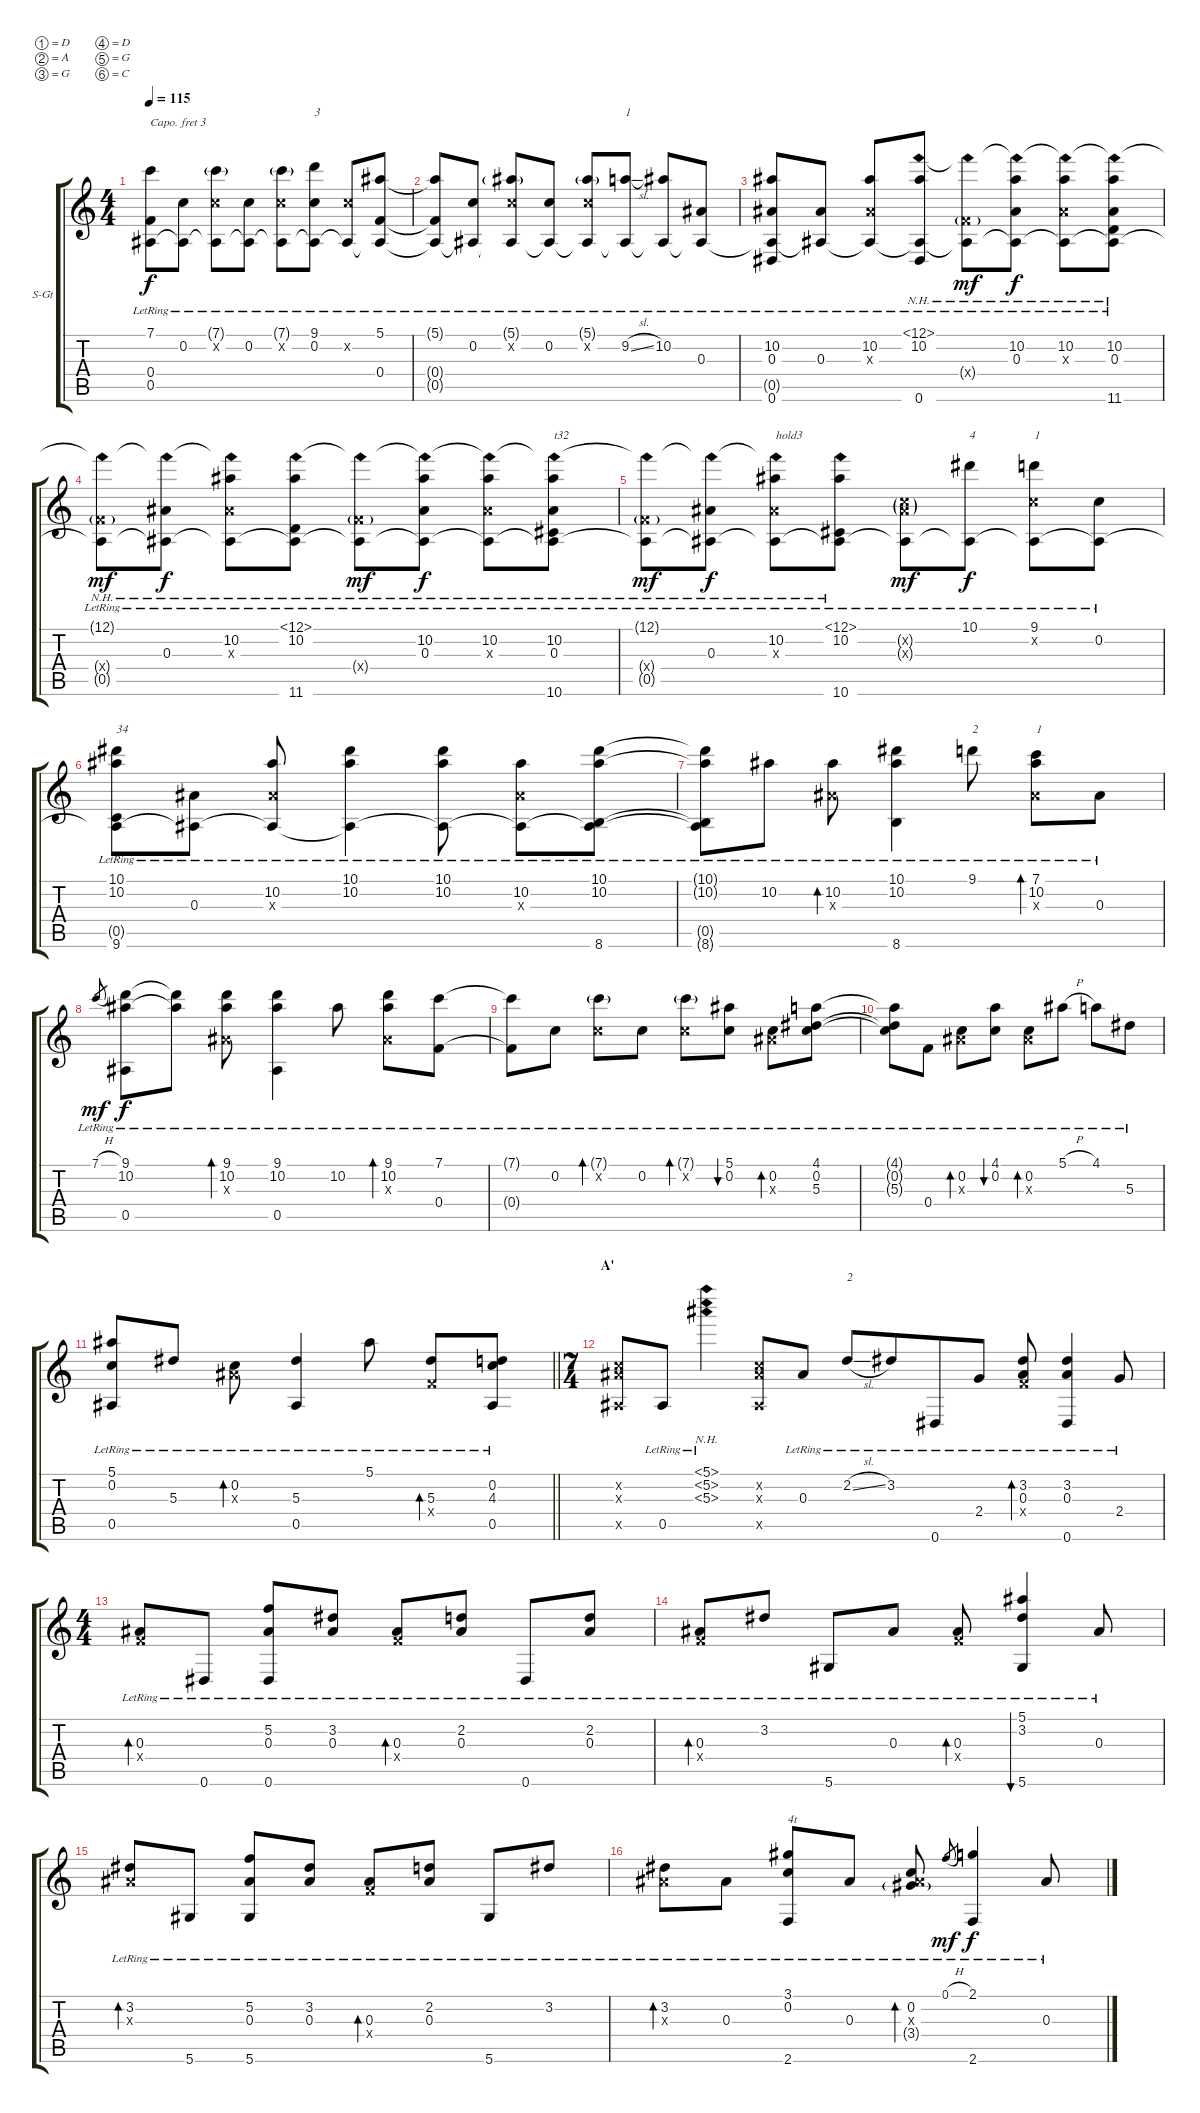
\bracketExtendMode groupsimilarinstruments
\firstSystemTrackNameOrientation horizontal
\otherSystemsTrackNameOrientation horizontal
\track ("Track 1" "S-Gt") {instrument acousticguitarsteel}
\staff {score tabs}
\capo 3
\tuning (D4 A3 G3 D3 G2 C2)
\ts (4 4)
\tempo 115
\clef g2
\ks c
(7.1{lr t} 0.4{lr t} 0.5{lr t}).8{dy f} (0.2{lr} 0.5{lr t}).8 (7.1{g} 0.2{x} 0.5{lr t}).8 (0.2{lr} 0.5{lr t}).8 (7.1{g lr} 0.2{x} 0.5{lr t}).8 (9.1{lr} 0.2{lr} 0.5{lr t}).8{txt "3"} (0.2{x} 0.5{lr t}).8 (5.1{lr} 0.4{lr} 0.5{lr t}).8 |
(5.1{lr t} 0.4{lr t} 0.5{lr t}).8 (0.2{lr} 0.5{lr t}).8 (5.1{g lr} 0.2{x} 0.5{lr t}).8 (0.2{lr} 0.5{lr t}).8 (5.1{g lr} 0.2{x} 0.5{lr t}).8 (9.2{sl lr} 0.5{lr t}).8{txt "1"} (10.2{lr} 0.5{lr t}).8 (0.3{lr} 0.5{lr t}).8 |
(10.2{lr} 0.3{lr} 0.6{lr} 0.5{lr t}).8 (0.3{lr} 0.5{lr t}).8 (10.2{lr} 0.3{x} 0.5{lr t}).8 (12.1{nh lr} 10.2{lr} 0.6{lr} 0.5{lr t}).8 (0.4{g x} 12.1{nh lr t} 0.5{lr t}).8{dy mf} (10.2{lr} 0.3{lr} 12.1{nh lr t} 0.5{lr t}).8{dy f} (10.2{lr} 0.3{x} 12.1{nh lr t} 0.5{lr t}).8 (10.2{lr} 0.3{lr} 11.6{lr} 12.1{nh lr t} 0.5{lr t}).8 |
(0.4{g x} 12.1{nh lr t} 0.5{lr t}).8{dy mf} (0.3{lr} 12.1{nh lr t} 0.5{lr t}).8{dy f} (12.1{nh lr t} 10.2{lr} 0.3{x} 0.5{lr t}).8 (12.1{nh lr} 10.2{lr} 11.6{lr} 0.5{lr t}).8 (0.4{g x} 12.1{nh lr t} 0.5{lr t}).8{dy mf} (10.2{lr} 0.3{lr} 12.1{nh lr t} 0.5{lr t}).8{dy f} (10.2{lr} 0.3{x} 12.1{nh lr t} 0.5{lr t}).8 (10.2{lr} 0.3{lr} 10.6{lr} 12.1{nh lr t} 0.5{lr t}).8{txt "t32"} |
(0.4{g x} 12.1{nh lr t} 0.5{lr t}).8{dy mf} (0.3{lr} 12.1{nh lr t} 0.5{lr t}).8{dy f} (12.1{nh lr t} 10.2{lr} 0.3{x} 0.5{lr t}).8{txt "hold3"} (12.1{nh lr} 10.2{lr} 10.6{lr} 0.5{lr t}).8 (0.2{g x} 0.3{g x} 0.5{lr t}).8{dy mf} (10.1{lr} 0.5{lr t}).8{txt "4" dy f} (9.1{lr} 0.2{x} 0.5{lr t}).8{txt "1"} (0.2{lr} 0.5{lr t}).8 |
(10.1{lr} 10.2{lr} 9.6{lr} 0.5{lr t}).8{txt "34"} (0.3{lr} 0.5{lr t}).8 (10.2{lr} 0.3{x} 0.5{lr t}).8 (10.1{lr} 10.2{lr} 0.5{lr t}).4 (10.1{lr} 10.2{lr} 0.5{lr t}).8 (10.2{lr} 0.3{x} 0.5{lr t}).8 (10.1{lr} 10.2{lr} 8.6{lr} 0.5{lr t}).8 |
(10.1{lr t} 10.2{lr t} 0.5{lr t} 8.6{lr t}).8 10.2{lr}.8 (10.2{lr} 0.3{x}).8{bd 60} (10.1{lr} 10.2{lr} 8.6{lr}).4 9.1{lr}.8{txt "2"} (7.1{lr} 10.2 0.3{x}).8{bd 60 txt "1"} 0.3{lr}.8 |
7.1{h lr}.8{gr dy mf} (9.1{lr} 10.2{lr} 0.5{lr}).8{dy f} (9.1{lr t} 10.2{lr t}).8 (9.1{lr} 10.2{lr} 0.3{x}).8{bd 60} (9.1{lr} 10.2{lr} 0.5{lr}).4 10.2{lr}.8 (9.1{lr} 10.2{lr} 0.3{x}).8{bd 60} (7.1{lr} 0.4{lr}).8 |
(7.1{lr t} 0.4{lr t}).8 0.2{lr}.8 (7.1{g lr} 0.2{x}).8{bd 60} 0.2{lr}.8 (7.1{g lr} 0.2{x}).8{bd 60} (5.1{lr} 0.2{lr}).8{bu 60} (0.2{lr} 0.3{x}).8{bd 60} (4.1{lr} 0.2{lr} 5.3{lr}).8 |
(4.1{lr t} 0.2{lr t} 5.3{lr t}).8 0.4{lr}.8 (0.2{lr} 0.3{x}).8{bd 60} (4.1{lr} 0.2{lr}).8{bu 60} (0.2{lr} 0.3{x}).8{bd 60} 5.1{h lr}.8 4.1{lr}.8 5.3{lr}.8 |
\barLineRight lightlight
(5.1{lr} 0.2{lr} 0.5{lr}).8 5.3{lr}.8 (0.2{lr} 0.3{x}).8{bd 60} (5.3{lr} 0.5{lr}).4 5.1{lr}.8 (5.3{lr} 0.4{x}).8{bd 60} (0.2{lr} 4.3{lr} 0.5{lr}).8 |
\ts (7 4)
\beaming (8 6 4 4)
\section ("" "A'")
(0.2{x} 0.3{x} 0.5{x}).8 0.5{lr}.8 (5.1{nh lr} 5.2{nh lr} 5.3{nh lr}).4 (0.2{x} 0.3{x} 0.5{x}).8 0.3{lr}.8 2.2{sl lr}.8{txt "2"} 3.2{lr}.8 0.6{lr}.8 2.4{lr}.8 (3.2{lr} 0.3{lr} 0.4{x}).8{bd 60} (3.2 0.3 0.6{lr}).4 2.4{lr}.8 |
\ts (4 4)
\beaming (8 2 2 2 2)
(0.3{lr} 0.4{x}).8{bd 60} 0.6{lr}.8 (5.2{lr} 0.3{lr} 0.6{lr}).8 (3.2{lr} 0.3{lr}).8 (0.3{lr} 0.4{x}).8{bd 60} (2.2{lr} 0.3{lr}).8 0.6{lr}.8 (2.2{lr} 0.3{lr}).8 |
(0.3{lr} 0.4{x}).8{bd 60} 3.2{lr}.8 5.6{lr}.8 0.3{lr}.8 (0.3{lr} 0.4{x}).8{bd 60} (5.1{lr} 3.2{lr} 5.6).4{bu 60} 0.3{lr}.8 |
(3.2{lr} 0.3{x}).8{bd 60} 5.6{lr}.8 (5.2{lr} 0.3{lr} 5.6{lr}).8 (3.2{lr} 0.3{lr}).8 (0.3{lr} 0.4{x}).8{bd 60} (2.2{lr} 0.3{lr}).8 5.6{lr}.8 3.2{lr}.8 |
(3.2{lr} 0.3{x}).8{bd 60} 0.3{lr}.8 (3.1{lr} 0.2{lr} 2.6{lr}).8{txt "4t"} 0.3{lr}.8 (0.2{lr} 0.3{x} 3.4{g lr}).8{bd 60} 0.1{h lr}.8{gr dy mf} (2.1{lr} 2.6{lr}).4{dy f} 0.3{lr}.8
